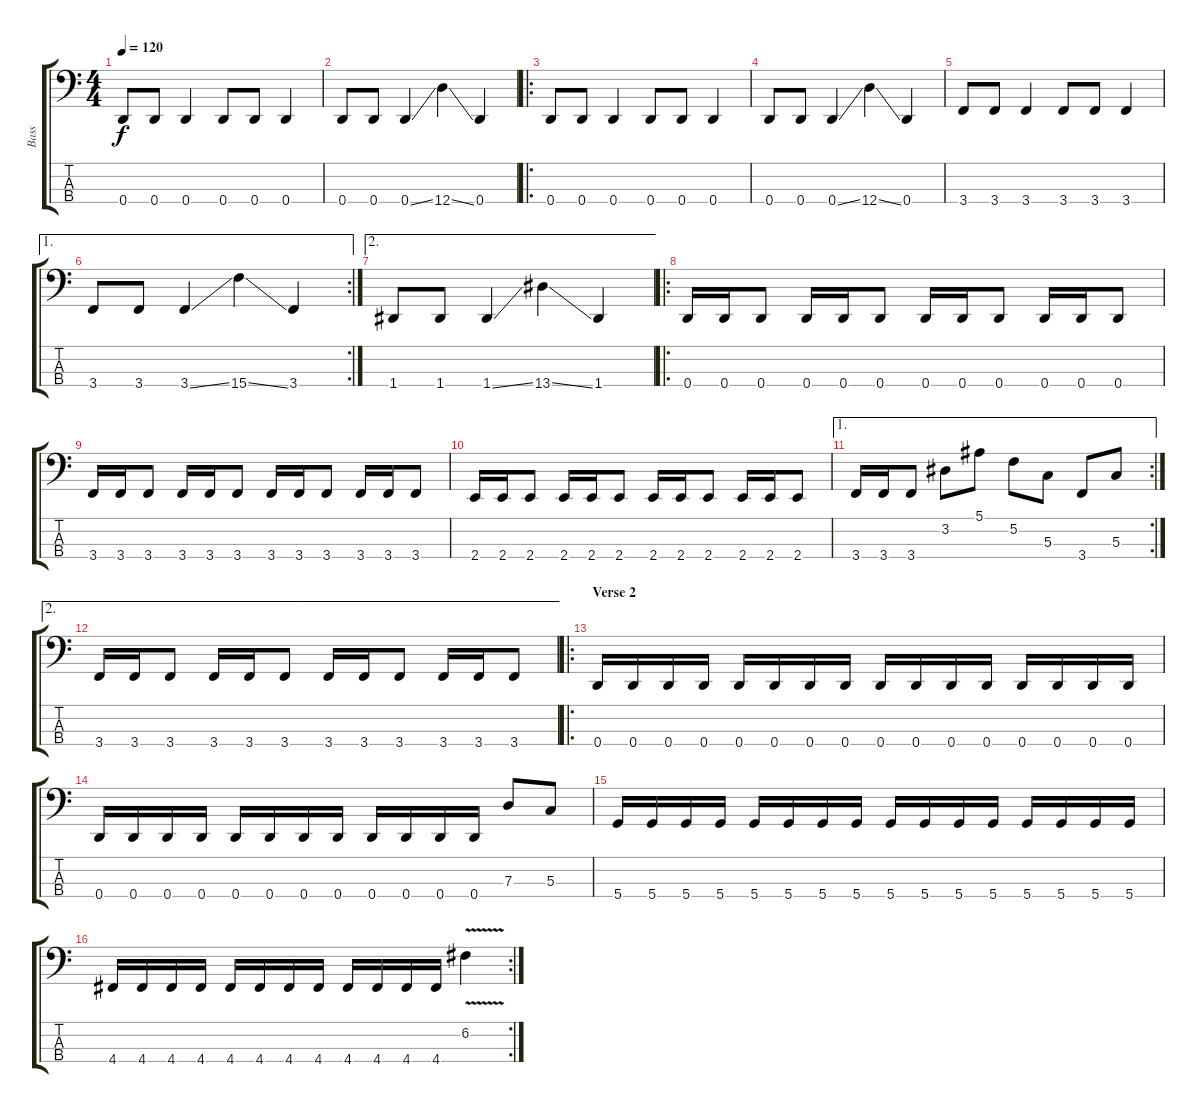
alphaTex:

\track ("Bass" "Bass") {instrument electricbassfinger}
\staff {score tabs}
\tuning (F2 C2 G1 D1) {hide}
\ts (4 4)
\tempo 120
\clef f4
\ks c
0.4.8{dy f} 0.4.8 0.4.4 0.4.8 0.4.8 0.4.4 |
0.4.8 0.4.8 0.4{ss}.4 12.4{ss}.4 0.4.4 |
\ro
0.4.8 0.4.8 0.4.4 0.4.8 0.4.8 0.4.4 |
0.4.8 0.4.8 0.4{ss}.4 12.4{ss}.4 0.4.4 |
3.4.8 3.4.8 3.4.4 3.4.8 3.4.8 3.4.4 |
\ae 1
\rc 2
3.4.8 3.4.8 3.4{ss}.4 15.4{ss}.4 3.4.4 |
\ae 2
1.4.8 1.4.8 1.4{ss}.4 13.4{ss}.4 1.4.4 |
\ro
0.4.16 0.4.16 0.4.8 0.4.16 0.4.16 0.4.8 0.4.16 0.4.16 0.4.8 0.4.16 0.4.16 0.4.8 |
3.4.16 3.4.16 3.4.8 3.4.16 3.4.16 3.4.8 3.4.16 3.4.16 3.4.8 3.4.16 3.4.16 3.4.8 |
2.4.16 2.4.16 2.4.8 2.4.16 2.4.16 2.4.8 2.4.16 2.4.16 2.4.8 2.4.16 2.4.16 2.4.8 |
\ae 1
\rc 2
3.4.16 3.4.16 3.4.8 3.2.8 5.1.8 5.2.8 5.3.8 3.4.8 5.3.8 |
\ae 2
3.4.16 3.4.16 3.4.8 3.4.16 3.4.16 3.4.8 3.4.16 3.4.16 3.4.8 3.4.16 3.4.16 3.4.8 |
\ro
\section ("" "Verse 2")
0.4.16 0.4.16 0.4.16 0.4.16 0.4.16 0.4.16 0.4.16 0.4.16 0.4.16 0.4.16 0.4.16 0.4.16 0.4.16 0.4.16 0.4.16 0.4.16 |
0.4.16 0.4.16 0.4.16 0.4.16 0.4.16 0.4.16 0.4.16 0.4.16 0.4.16 0.4.16 0.4.16 0.4.16 7.3.8 5.3.8 |
5.4.16 5.4.16 5.4.16 5.4.16 5.4.16 5.4.16 5.4.16 5.4.16 5.4.16 5.4.16 5.4.16 5.4.16 5.4.16 5.4.16 5.4.16 5.4.16 |
\rc 2
4.4.16 4.4.16 4.4.16 4.4.16 4.4.16 4.4.16 4.4.16 4.4.16 4.4.16 4.4.16 4.4.16 4.4.16 6.2{v}.4
